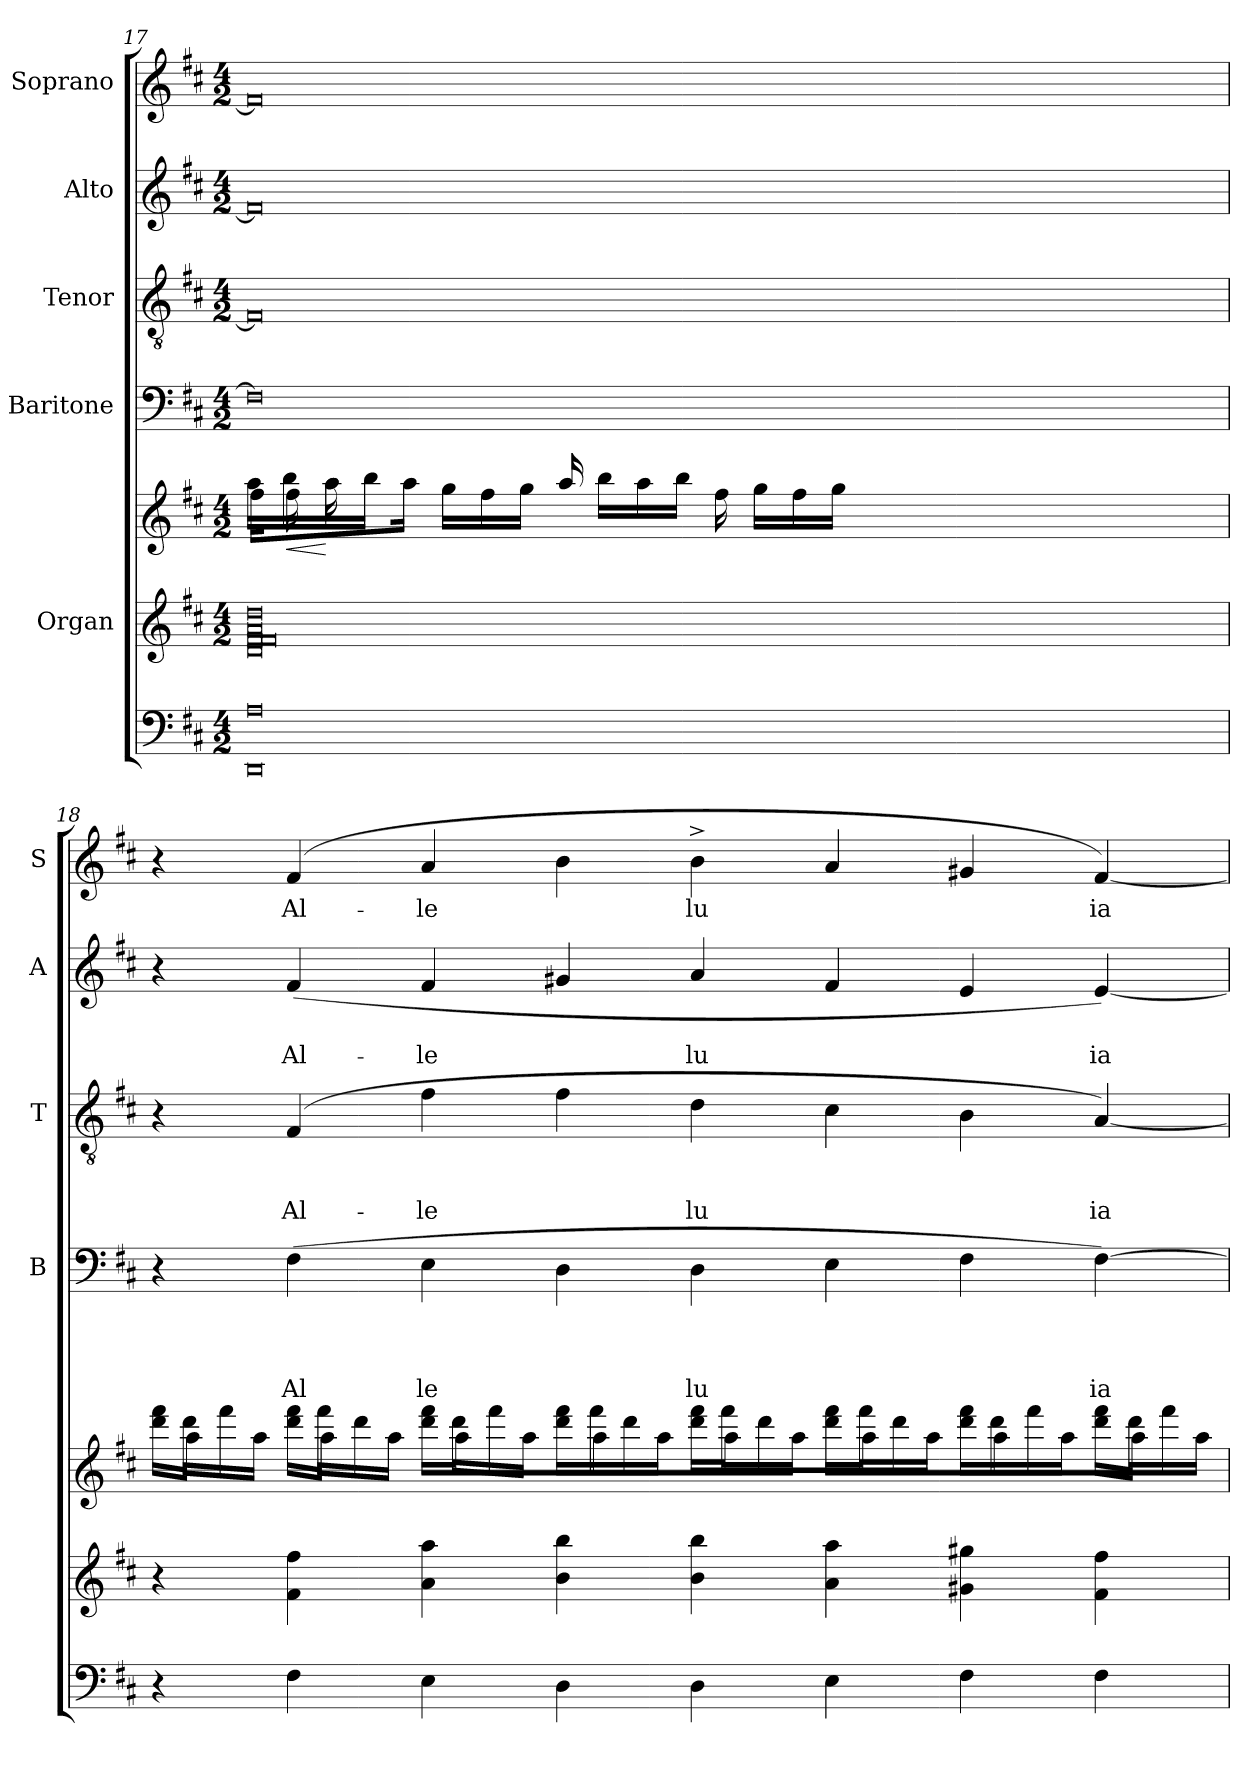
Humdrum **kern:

**kern	**kern	**kern	**dynam	**kern	**text	**text	**text	**text	**kern	**text	**text	**text	**kern	**text	**text	**kern	**text
*part6	*part5	*part5	*part5	*part4	*part4	*part4	*part4	*part4	*part3	*part3	*part3	*part3	*part2	*part2	*part2	*part1	*part1
*staff7	*staff6	*staff5	*staff5/6	*staff4	*staff4	*staff4	*staff4	*staff4	*staff3	*staff3	*staff3	*staff3	*staff2	*staff2	*staff2	*staff1	*staff1
*	*I"Organ	*	*	*I"Baritone	*	*	*	*	*I"Tenor	*	*	*	*I"Alto	*	*	*I"Soprano	*
*	*	*	*	*I'B	*	*	*	*	*I'T	*	*	*	*I'A	*	*	*I'S	*
!!LO:PB:g=z
*clefF4	*clefG2	*clefG2	*	*clefF4	*	*	*	*	*clefGv2	*	*	*	*clefG2	*	*	*clefG2	*
*k[f#c#]	*k[f#c#]	*k[f#c#]	*	*k[f#c#]	*	*	*	*	*k[f#c#]	*	*	*	*k[f#c#]	*	*	*k[f#c#]	*
*D:	*D:	*D:	*	*D:	*	*	*	*	*D:	*	*	*	*D:	*	*	*D:	*
*M4/2	*M4/2	*M4/2	*	*M4/2	*	*	*	*	*M4/2	*	*	*	*M4/2	*	*	*M4/2	*
=17	=17	=17	=17	=17	=17	=17	=17	=17	=17	=17	=17	=17	=17	=17	=17	=17	=17
*	*	*^	*	*	*	*	*	*	*	*	*	*	*	*	*	*	*
*	*	*	*^	*	*	*	*	*	*	*	*	*	*	*	*	*	*	*
*	*	*	*	*^	*	*	*	*	*	*	*	*	*	*	*	*	*	*	*
0DD 0A	0d 0f# 0f# 0a 0dd	16ryy	16aa\LL	16ff#\LL	8ryy	.	0F#]	.	.	.	.	0F#]	.	.	.	0f#]	.	.	0f#]	.
!	!	!	!	!	!	!LO:HP:b	!	!	!	!	!	!	!	!	!	!	!	!	!	!
.	.	16ff#\	16bb\	8.ryy	.	<	.	.	.	.	.	.	.	.	.	.	.	.	.	.
.	.	4.ryy	16aa\	.	16aa\	[	.	.	.	.	.	.	.	.	.	.	.	.	.	.
.	.	.	16bb\JJ	.	2ryy	.	.	.	.	.	.	.	.	.	.	.	.	.	.	.
.	.	.	1ryy	16aa\JJ	.	.	.	.	.	.	.	.	.	.	.	.	.	.	.	.
.	.	.	.	16gg\LL	.	.	.	.	.	.	.	.	.	.	.	.	.	.	.	.
.	.	.	.	16ff#\	.	.	.	.	.	.	.	.	.	.	.	.	.	.	.	.
.	.	.	.	16gg\JJ	.	.	.	.	.	.	.	.	.	.	.	.	.	.	.	.
.	.	16aa/	.	1ryy	.	.	.	.	.	.	.	.	.	.	.	.	.	.	.	.
.	.	16bb\LL	.	.	.	.	.	.	.	.	.	.	.	.	.	.	.	.	.	.
.	.	16aa\	.	.	.	.	.	.	.	.	.	.	.	.	.	.	.	.	.	.
.	.	16bb\JJ	.	.	16ryy	.	.	.	.	.	.	.	.	.	.	.	.	.	.	.
.	.	1ryy	.	.	16ff#\	.	.	.	.	.	.	.	.	.	.	.	.	.	.	.
.	.	.	.	.	16gg\LL	.	.	.	.	.	.	.	.	.	.	.	.	.	.	.
.	.	.	.	.	16ff#\	.	.	.	.	.	.	.	.	.	.	.	.	.	.	.
.	.	.	.	.	16gg\JJ	.	.	.	.	.	.	.	.	.	.	.	.	.	.	.
.	.	.	.	.	1ryy	.	.	.	.	.	.	.	.	.	.	.	.	.	.	.
.	.	.	2.ryy	.	.	.	.	.	.	.	.	.	.	.	.	.	.	.	.	.
.	.	.	.	2ryy	.	.	.	.	.	.	.	.	.	.	.	.	.	.	.	.
.	.	4ryy	.	.	.	.	.	.	.	.	.	.	.	.	.	.	.	.	.	.
!!LO:LB:g=z
=18	=18	=18	=18	=18	=18	=18	=18	=18	=18	=18	=18	=18	=18	=18	=18	=18	=18	=18	=18	=18
4r	4r	16ddd\ 16fff#\LL	16ryy	4ryy	2ryy	.	4r	.	.	.	.	4r	.	.	.	4r	.	.	4r	.
.	.	16aa\JJ	16ddd\LL	.	.	.	.	.	.	.	.	.	.	.	.	.	.	.	.	.
.	.	1...ryy	16fff#\	.	.	.	.	.	.	.	.	.	.	.	.	.	.	.	.	.
.	.	.	16aa\JJ	.	.	.	.	.	.	.	.	.	.	.	.	.	.	.	.	.
!	!	!	!	!	!	!	!	!	!	!	!LO:LY:b	!	!	!	!LO:LY:b	!	!	!LO:LY:b	!	!LO:LY:b
4F#\	4f#\ 4ff#\	.	16ddd\ 16fff#\LL	16ryy	.	.	(>4F#\	.	.	.	Al	(4F#/	.	.	Al-	(<4f#/	.	Al-	(4f#/	Al-
.	.	.	16aa\JJ	16fff#\LL	.	.	.	.	.	.	.	.	.	.	.	.	.	.	.	.
.	.	.	1ryy	16ddd\	.	.	.	.	.	.	.	.	.	.	.	.	.	.	.	.
.	.	.	.	16aa\JJ	.	.	.	.	.	.	.	.	.	.	.	.	.	.	.	.
!	!	!	!	!	!	!	!	!	!	!	!LO:LY:b	!	!	!	!LO:LY:b	!	!	!LO:LY:b	!	!LO:LY:b
4E\	4a\ 4aa\	.	.	16ddd\ 16fff#\LL	16ryy	.	4E\	.	.	.	le	4f#\	.	.	-le	4f#/	.	-le	4a/	-le
.	.	.	.	16aa\	16ddd\LL	.	.	.	.	.	.	.	.	.	.	.	.	.	.	.
.	.	.	.	8.ryy	16fff#\	.	.	.	.	.	.	.	.	.	.	.	.	.	.	.
.	.	.	.	.	16aa\JJ	.	.	.	.	.	.	.	.	.	.	.	.	.	.	.
4D\	4b\ 4bb\	.	.	.	16ddd\ 16fff#\LL	.	4D\	.	.	.	.	4f#\	.	.	.	4g#X/	.	.	4b\	.
.	.	.	.	16fff#\	16aa\	.	.	.	.	.	.	.	.	.	.	.	.	.	.	.
.	.	.	.	16ddd\	8.ryy	.	.	.	.	.	.	.	.	.	.	.	.	.	.	.
.	.	.	.	16aa\JJ	.	.	.	.	.	.	.	.	.	.	.	.	.	.	.	.
!	!	!	!	!	!	!	!	!	!	!	!LO:LY:b	!	!	!	!LO:LY:b	!	!	!LO:LY:b	!	!LO:LY:b
4D\	4b\ 4bb\	.	.	16ddd\ 16fff#\LL	.	.	4D\	.	.	.	lu	4d\	.	.	lu	4a/	.	lu	4b^>\	lu
.	.	.	.	16aa\	16fff#\	.	.	.	.	.	.	.	.	.	.	.	.	.	.	.
.	.	.	.	8.ryy	16ddd\	.	.	.	.	.	.	.	.	.	.	.	.	.	.	.
.	.	.	.	.	16aa\JJ	.	.	.	.	.	.	.	.	.	.	.	.	.	.	.
4E\	4a\ 4aa\	.	.	.	16ddd\ 16fff#\LL	.	4E\	.	.	.	.	4c#\	.	.	.	4f#/	.	.	4a/	.
.	.	.	.	16fff#\	16aa\	.	.	.	.	.	.	.	.	.	.	.	.	.	.	.
.	.	.	2ryy	16ddd\	8.ryy	.	.	.	.	.	.	.	.	.	.	.	.	.	.	.
.	.	.	.	16aa\JJ	.	.	.	.	.	.	.	.	.	.	.	.	.	.	.	.
4F#\	4g#X\ 4gg#X\	.	.	16ddd\ 16fff#\LL	.	.	4F#\	.	.	.	.	4B\	.	.	.	4e/	.	.	4g#X/	.
.	.	.	.	16aa\	16ddd\	.	.	.	.	.	.	.	.	.	.	.	.	.	.	.
.	.	.	.	8.ryy	16fff#\	.	.	.	.	.	.	.	.	.	.	.	.	.	.	.
.	.	.	.	.	16aa\JJ	.	.	.	.	.	.	.	.	.	.	.	.	.	.	.
!	!	!	!	!	!	!	!	!	!	!	!LO:LY:b	!	!	!	!LO:LY:b	!	!	!LO:LY:b	!	!LO:LY:b
4F#\	4f#\ 4ff#\	.	.	.	16ddd\ 16fff#\LL	.	[>4F#\)	.	.	.	ia	[>4A/)	.	.	ia	[>4e/)	.	ia	[>4f#/)	ia
.	.	.	.	16ddd\	16aa\JJ	.	.	.	.	.	.	.	.	.	.	.	.	.	.	.
.	.	.	8ryy	16fff#\	8ryy	.	.	.	.	.	.	.	.	.	.	.	.	.	.	.
.	.	.	.	16aa\JJ	.	.	.	.	.	.	.	.	.	.	.	.	.	.	.	.
*	*	*v	*v	*v	*v	*	*	*	*	*	*	*	*	*	*	*	*	*	*	*
=	=	=	=	=	=	=	=	=	=	=	=	=	=	=	=	=	=
*-	*-	*-	*-	*-	*-	*-	*-	*-	*-	*-	*-	*-	*-	*-	*-	*-	*-
